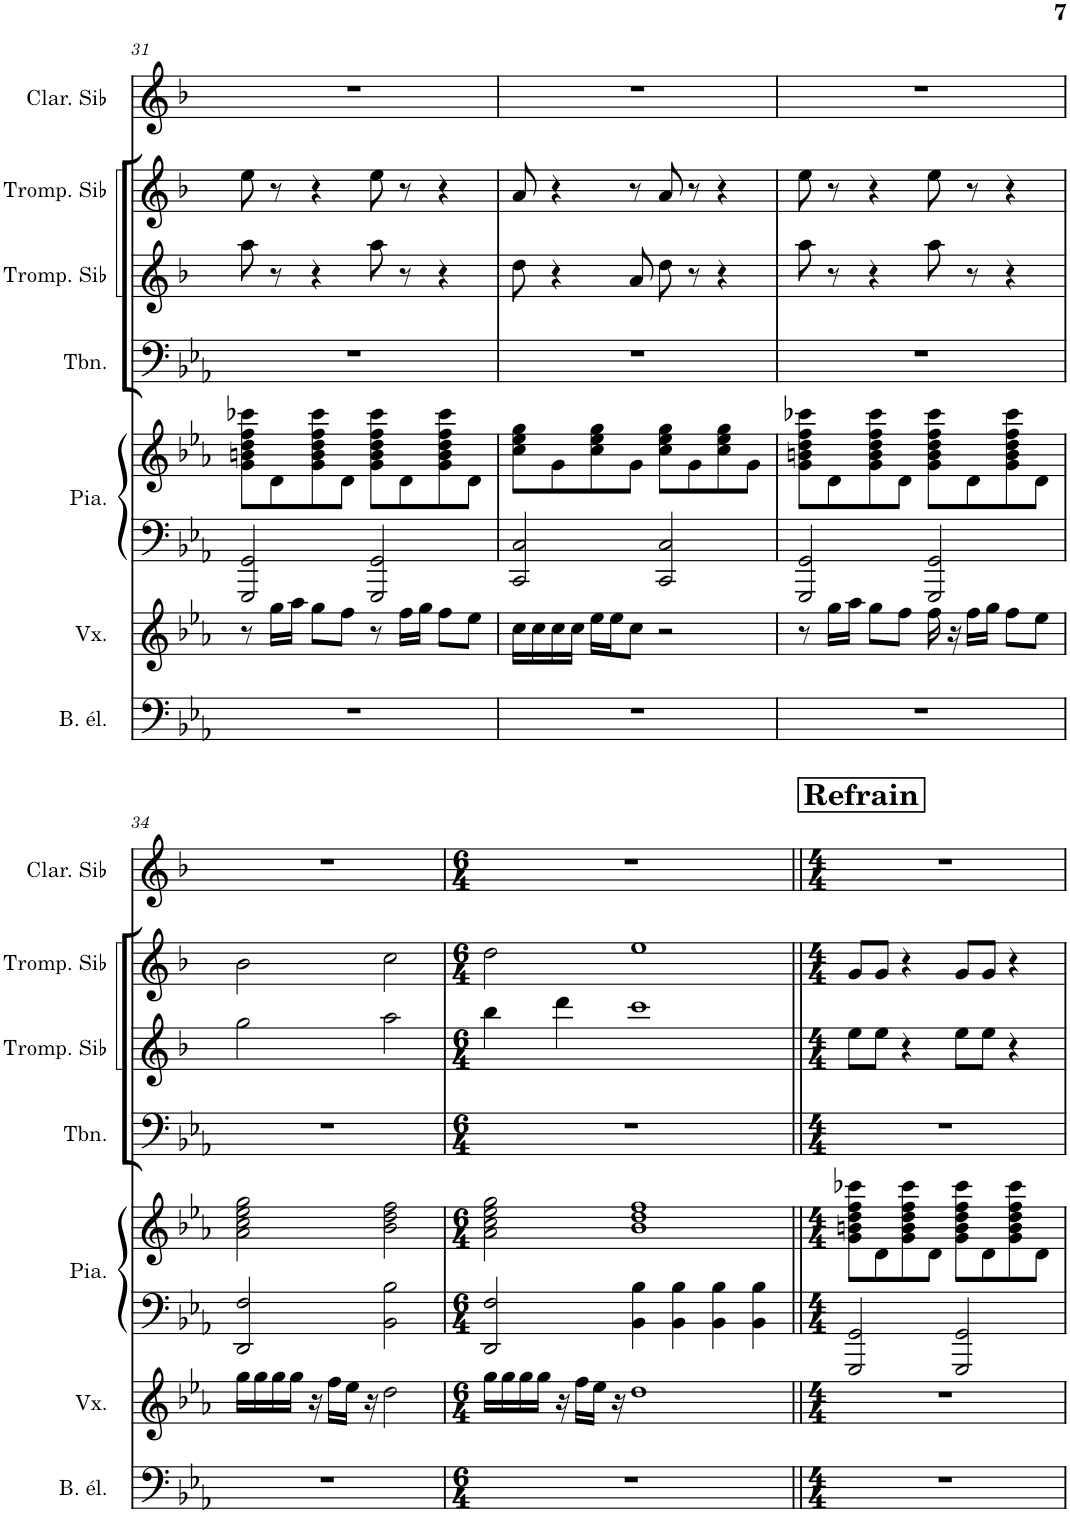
**kern	**kern	**kern	**kern	**kern	**kern	**kern	**kern
*part7	*part6	*part5	*part5	*part4	*part3	*part2	*part1
*staff8	*staff7	*staff6	*staff5	*staff4	*staff3	*staff2	*staff1
*I"Basse électrique	*I"Voix	*I"Piano	*	*I"Trombone	*I"Trompette en Sib	*I"Trompette en Sib	*I"Clarinette en Sib
*I'B. él.	*I'Vx.	*I'Pia.	*	*I'Tbn.	*I'Tromp. Sib	*I'Tromp. Sib	*I'Clar. Sib
!!LO:PB:g=z
*clefF4	*clefG2	*clefF4	*clefG2	*clefF4	*clefG2	*clefG2	*clefG2
*Trd7c12	*	*	*	*	*Trd1c2	*Trd1c2	*Trd1c2
*k[b-e-a-]	*k[b-e-a-]	*k[b-e-a-]	*k[b-e-a-]	*k[b-e-a-]	*k[b-]	*k[b-]	*k[b-]
*M4/4	*M4/4	*M4/4	*M4/4	*M4/4	*M4/4	*M4/4	*M4/4
=31	=31	=31	=31	=31	=31	=31	=31
1r	8r	2GGG/ 2GG/	8g\ 8bn\ 8dd\ 8ff\ 8ccc-X\L	1r	8aa\	8ee\	1r
.	16gg\LL	.	8d\	.	8r	8r	.
.	16aa-\JJ	.	.	.	.	.	.
.	8gg\L	.	8g\ 8b\ 8dd\ 8ff\ 8ccc-\	.	4r	4r	.
.	8ff\J	.	8d\J	.	.	.	.
.	8r	2GGG/ 2GG/	8g\ 8b\ 8dd\ 8ff\ 8ccc-\L	.	8aa\	8ee\	.
.	16ff\LL	.	8d\	.	8r	8r	.
.	16gg\JJ	.	.	.	.	.	.
.	8ff\L	.	8g\ 8b\ 8dd\ 8ff\ 8ccc-\	.	4r	4r	.
.	8ee-\J	.	8d\J	.	.	.	.
=32	=32	=32	=32	=32	=32	=32	=32
1r	16cc\LL	2CC/ 2C/	8cc\ 8ee-\ 8gg\L	1r	8dd\	8a/	1r
.	16cc\	.	.	.	.	.	.
.	16cc\	.	8g\	.	4r	4r	.
.	16cc\JJ	.	.	.	.	.	.
.	16ee-\LL	.	8cc\ 8ee-\ 8gg\	.	.	.	.
.	16ee-\J	.	.	.	.	.	.
.	8cc\J	.	8g\J	.	8a/	8r	.
.	2r	2CC/ 2C/	8cc\ 8ee-\ 8gg\L	.	8dd\	8a/	.
.	.	.	8g\	.	8r	8r	.
.	.	.	8cc\ 8ee-\ 8gg\	.	4r	4r	.
.	.	.	8g\J	.	.	.	.
=33	=33	=33	=33	=33	=33	=33	=33
1r	8r	2GGG/ 2GG/	8g\ 8bn\ 8dd\ 8ff\ 8ccc-X\L	1r	8aa\	8ee\	1r
.	16gg\LL	.	8d\	.	8r	8r	.
.	16aa-\JJ	.	.	.	.	.	.
.	8gg\L	.	8g\ 8b\ 8dd\ 8ff\ 8ccc-\	.	4r	4r	.
.	8ff\J	.	8d\J	.	.	.	.
.	16ff\	2GGG/ 2GG/	8g\ 8b\ 8dd\ 8ff\ 8ccc-\L	.	8aa\	8ee\	.
.	16r	.	.	.	.	.	.
.	16ff\LL	.	8d\	.	8r	8r	.
.	16gg\JJ	.	.	.	.	.	.
.	8ff\L	.	8g\ 8b\ 8dd\ 8ff\ 8ccc-\	.	4r	4r	.
.	8ee-\J	.	8d\J	.	.	.	.
!!LO:LB:g=z
=34	=34	=34	=34	=34	=34	=34	=34
1r	16gg\LL	2DD/ 2F/	2a-\ 2cc\ 2ee-\ 2gg\	1r	2gg\	2b-\	1r
.	16gg\	.	.	.	.	.	.
.	16gg\	.	.	.	.	.	.
.	16gg\JJ	.	.	.	.	.	.
.	16r	.	.	.	.	.	.
.	16ff\LL	.	.	.	.	.	.
.	16ee-\JJ	.	.	.	.	.	.
.	16r	.	.	.	.	.	.
.	2dd\	2BB-\ 2B-\	2b-\ 2dd\ 2ff\	.	2aa\	2cc\	.
=35	=35	=35	=35	=35	=35	=35	=35
*M6/4	*M6/4	*M6/4	*M6/4	*M6/4	*M6/4	*M6/4	*M6/4
1.r	16gg\LL	2DD/ 2F/	2a-\ 2cc\ 2ee-\ 2gg\	1.r	4bb-\	2dd\	1.r
.	16gg\	.	.	.	.	.	.
.	16gg\	.	.	.	.	.	.
.	16gg\JJ	.	.	.	.	.	.
.	16r	.	.	.	4ddd\	.	.
.	16ff\LL	.	.	.	.	.	.
.	16ee-\JJ	.	.	.	.	.	.
.	16r	.	.	.	.	.	.
.	1dd	4BB-\ 4B-\	1b- 1dd 1ff	.	1ccc	1ee	.
.	.	4BB-\ 4B-\	.	.	.	.	.
.	.	4BB-\ 4B-\	.	.	.	.	.
.	.	4BB-\ 4B-\	.	.	.	.	.
!!LO:REH:place=s1:a:B:cj:fs=14:t=Refrain
=36||	=36||	=36||	=36||	=36||	=36||	=36||	=36||
*M4/4	*M4/4	*M4/4	*M4/4	*M4/4	*M4/4	*M4/4	*M4/4
1r	1r	2GGG/ 2GG/	8g\ 8bn\ 8dd\ 8ff\ 8ccc-X\L	1r	8ee\L	8g/L	1r
.	.	.	8d\	.	8ee\J	8g/J	.
.	.	.	8g\ 8b\ 8dd\ 8ff\ 8ccc-\	.	4r	4r	.
.	.	.	8d\J	.	.	.	.
.	.	2GGG/ 2GG/	8g\ 8b\ 8dd\ 8ff\ 8ccc-\L	.	8ee\L	8g/L	.
.	.	.	8d\	.	8ee\J	8g/J	.
.	.	.	8g\ 8b\ 8dd\ 8ff\ 8ccc-\	.	4r	4r	.
.	.	.	8d\J	.	.	.	.
=	=	=	=	=	=	=	=
*-	*-	*-	*-	*-	*-	*-	*-
